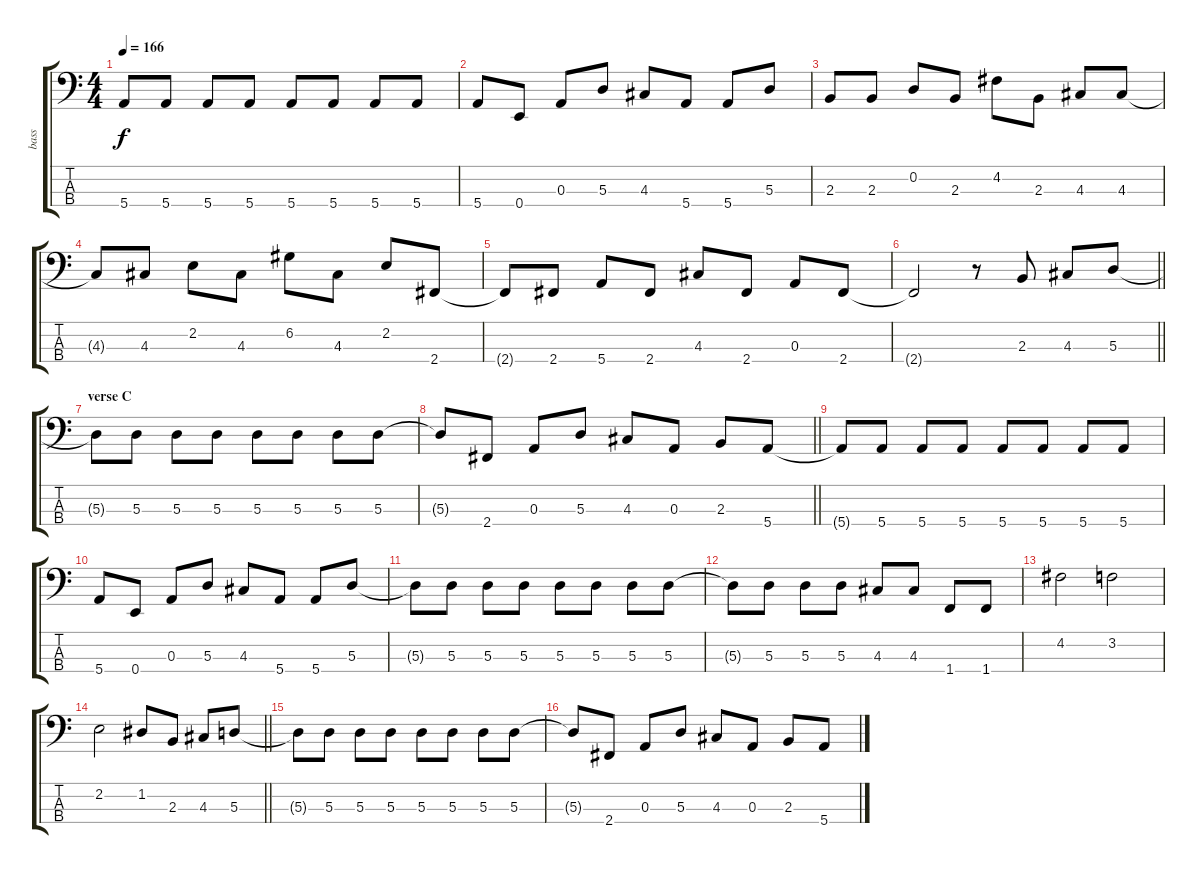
\track ("bass" "bass") {instrument electricbassfinger}
\staff {score tabs}
\tuning (G2 D2 A1 E1) {hide}
\ts (4 4)
\section ("" "")
\tempo 166
\clef f4
\ks c
5.4{t}.8{dy f} 5.4.8 5.4.8 5.4.8 5.4.8 5.4.8 5.4.8 5.4.8 |
5.4.8 0.4.8 0.3.8 5.3.8 4.3.8 5.4.8 5.4.8 5.3.8 |
2.3.8 2.3.8 0.2.8 2.3.8 4.2.8 2.3.8 4.3.8 4.3.8 |
4.3{t}.8 4.3.8 2.2.8 4.3.8 6.2.8 4.3.8 2.2.8 2.4.8 |
2.4{t}.8 2.4.8 5.4.8 2.4.8 4.3.8 2.4.8 0.3.8 2.4.8 |
\barLineRight lightlight
2.4{t}.2 r.8 2.3.8 4.3.8 5.3.8 |
\section ("" "verse C")
5.3{t}.8 5.3.8 5.3.8 5.3.8 5.3.8 5.3.8 5.3.8 5.3.8 |
\barLineRight lightlight
5.3{t}.8 2.4.8 0.3.8 5.3.8 4.3.8 0.3.8 2.3.8 5.4.8 |
\section ("" "")
5.4{t}.8 5.4.8 5.4.8 5.4.8 5.4.8 5.4.8 5.4.8 5.4.8 |
5.4.8 0.4.8 0.3.8 5.3.8 4.3.8 5.4.8 5.4.8 5.3.8 |
5.3{t}.8 5.3.8 5.3.8 5.3.8 5.3.8 5.3.8 5.3.8 5.3.8 |
5.3{t}.8 5.3.8 5.3.8 5.3.8 4.3.8 4.3.8 1.4.8 1.4.8 |
4.2.2 3.2.2 |
\barLineRight lightlight
2.2.2 1.2.8 2.3.8 4.3.8 5.3.8 |
5.3{t}.8 5.3.8 5.3.8 5.3.8 5.3.8 5.3.8 5.3.8 5.3.8 |
5.3{t}.8 2.4.8 0.3.8 5.3.8 4.3.8 0.3.8 2.3.8 5.4.8
